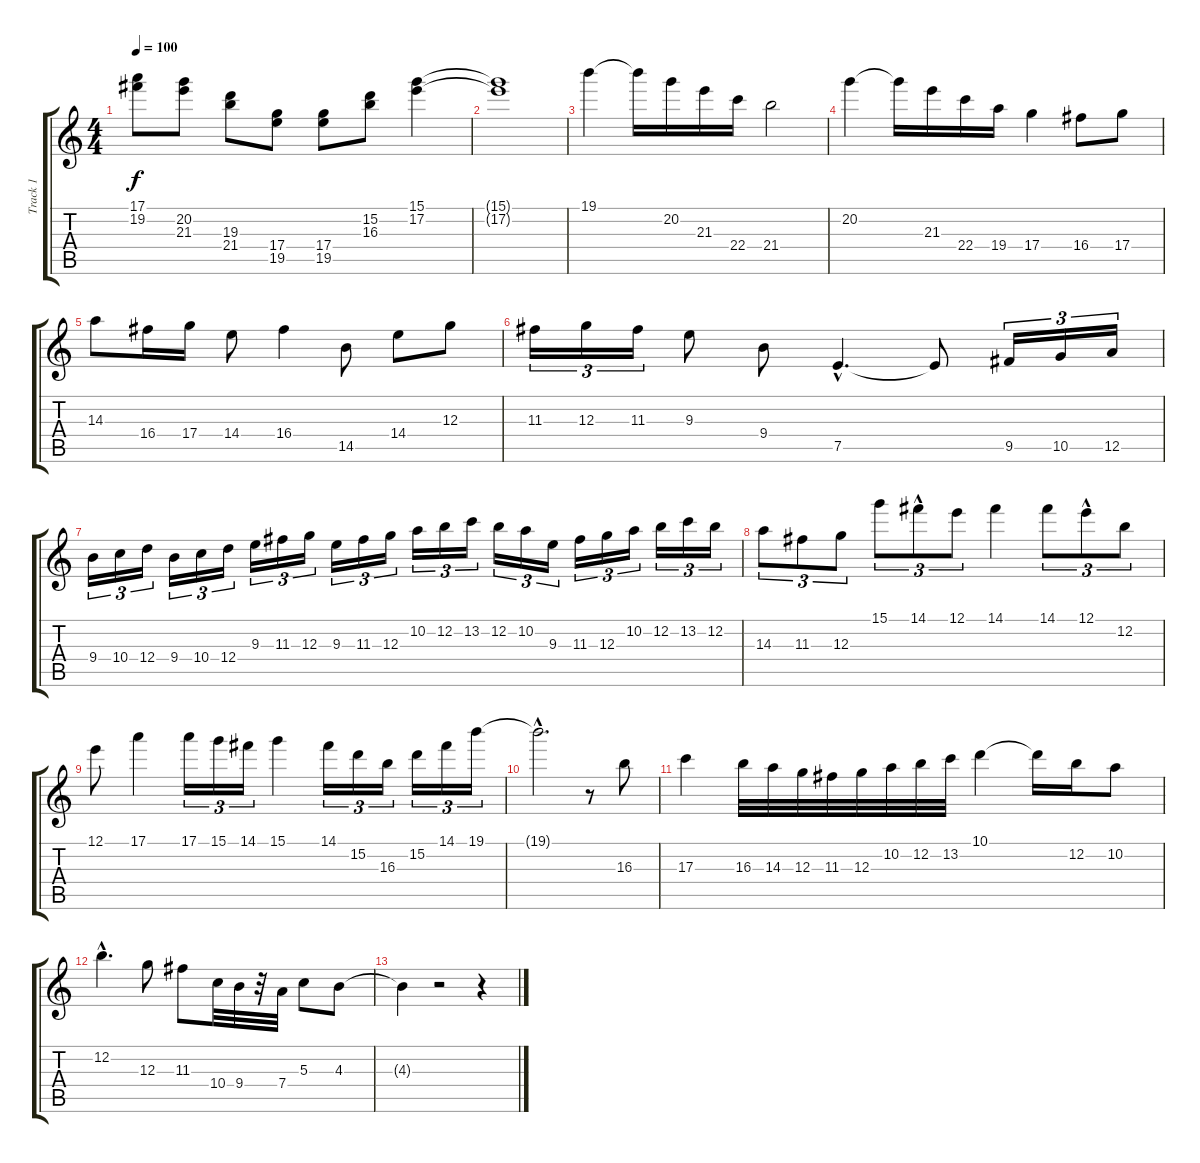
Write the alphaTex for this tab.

\track ("Track 1" "Track 1") {instrument overdrivenguitar}
\staff {score tabs}
\tuning (E4 B3 G3 D3 A2 E2) {hide}
\ts (4 4)
\tempo 100
\clef g2
\ks c
(17.1 19.2).8{dy f} (20.2 21.3).8 (19.3 21.4).8 (17.4 19.5).8 (17.4 19.5).8 (15.2 16.3).8 (15.1 17.2).4 |
(15.1{t} 17.2{t}).1 |
19.1.4 19.1{t}.16 20.2.16 21.3.16 22.4.16 21.4.2 |
20.2.4 20.2{t}.16 21.3.16 22.4.16 19.4.16 17.4.4 16.4.8 17.4.8 |
14.3.8 16.4.16 17.4.16 14.4.8 16.4.4 14.5.8 14.4.8 12.3.8 |
11.3.16{tu (3 2)} 12.3.16{tu (3 2)} 11.3.16{tu (3 2)} 9.3.8 9.4.8 7.5{hac}.4{d} 7.5{t}.8 9.5.16{tu (3 2)} 10.5.16{tu (3 2)} 12.5.16{tu (3 2)} |
9.4.16{tu (3 2)} 10.4.16{tu (3 2)} 12.4.16{tu (3 2)} 9.4.16{tu (3 2)} 10.4.16{tu (3 2)} 12.4.16{tu (3 2)} 9.3.16{tu (3 2)} 11.3.16{tu (3 2)} 12.3.16{tu (3 2)} 9.3.16{tu (3 2)} 11.3.16{tu (3 2)} 12.3.16{tu (3 2)} 10.2.16{tu (3 2)} 12.2.16{tu (3 2)} 13.2.16{tu (3 2)} 12.2.16{tu (3 2)} 10.2.16{tu (3 2)} 9.3.16{tu (3 2)} 11.3.16{tu (3 2)} 12.3.16{tu (3 2)} 10.2.16{tu (3 2)} 12.2.16{tu (3 2)} 13.2.16{tu (3 2)} 12.2.16{tu (3 2)} |
14.3.8{tu (3 2)} 11.3.8{tu (3 2)} 12.3.8{tu (3 2)} 15.1.8{tu (3 2)} 14.1{hac}.8{tu (3 2)} 12.1.8{tu (3 2)} 14.1.4 14.1.8{tu (3 2)} 12.1{hac}.8{tu (3 2)} 12.2.8{tu (3 2)} |
12.1.8 17.1.4 17.1.16{tu (3 2)} 15.1.16{tu (3 2)} 14.1.16{tu (3 2)} 15.1.4{volume 12} 14.1.16{tu (3 2) volume 12} 15.2.16{tu (3 2) volume 12} 16.3.16{tu (3 2) volume 12} 15.2.16{tu (3 2) volume 12} 14.1.16{tu (3 2) volume 11} 19.1.16{tu (3 2)} |
19.1{hac t}.2{d volume 11} r.8 16.3.8{volume 9} |
17.3.4{volume 9} 16.3.32{volume 8} 14.3.32 12.3.32{volume 8} 11.3.32 12.3.32{volume 8} 10.2.32{volume 8} 12.2.32 13.2.32{volume 8} 10.1.4{volume 8} 10.1{t}.16 12.2.16{volume 7} 10.2.8{volume 7} |
12.2{hac}.4{d volume 6} 12.3.8{volume 5} 11.3.8{volume 5} 10.4.32{volume 5} 9.4.32{volume 5} r.32 7.4.32{volume 4} 5.3.8{volume 4} 4.3.8{volume 4} |
4.3{t}.4 r.2 r.4
